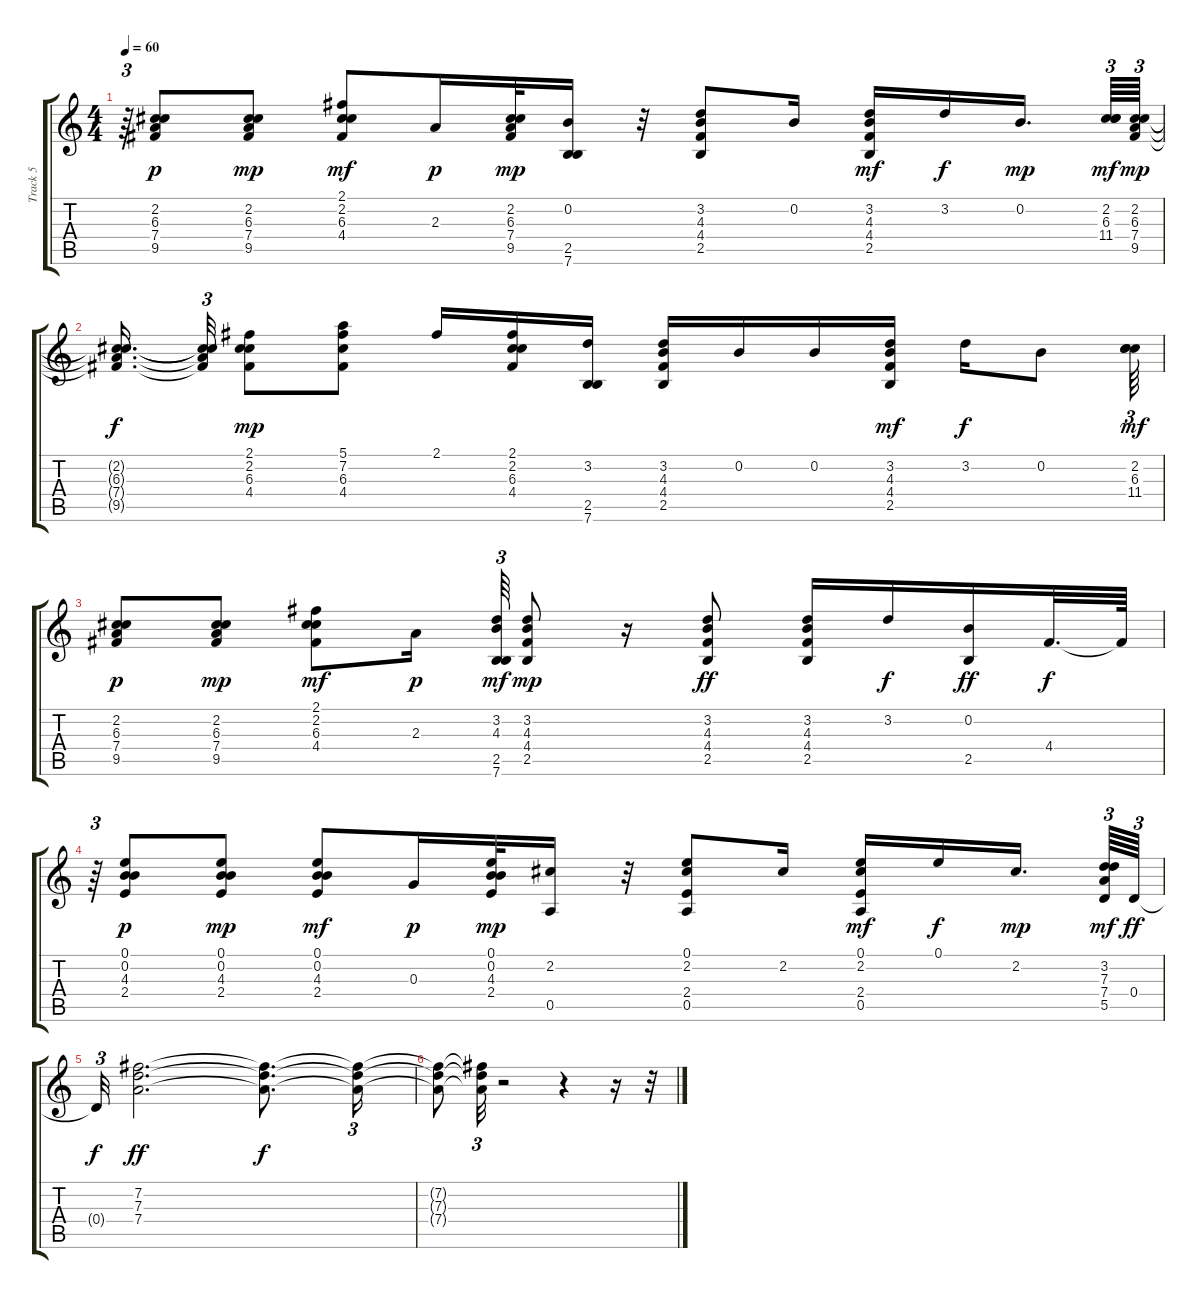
\track ("Track 5" "Track 5") {instrument acousticguitarsteel}
\staff {score tabs}
\tuning (E4 B3 G3 D3 A2 E2) {hide}
\ts (4 4)
\tempo 60
\clef g2
\ks c
r.64{tu (3 2) dy f} (2.2 6.3 7.4 9.5).8{dy p} (2.2 6.3 7.4 9.5).8{dy mp} (2.1 2.2 6.3 4.4).8{dy mf} 2.3.16{dy p} (2.2 6.3 7.4 9.5).32{dy mp} (0.2 2.5 7.6).16 r.32 (3.2 4.3 4.4 2.5).8 0.2.16 (3.2 4.3 4.4 2.5).16{dy mf} 3.2.16{dy f} 0.2.16{d dy mp} (2.2 6.3 11.4).64{tu (3 2) dy mf} (2.2 6.3 7.4 9.5).64{tu (3 2) dy mp} |
(2.2{t} 6.3{t} 7.4{t} 9.5{t}).16{d dy f} (2.2{t} 6.3{t} 7.4{t} 9.5{t}).32{tu (3 2)} (2.1 2.2 6.3 4.4).8{dy mp} (5.1 7.2 6.3 4.4).8 2.1.16 (2.1 2.2 6.3 4.4).16 (3.2 2.5 7.6).16 (3.2 4.3 4.4 2.5).16 0.2.16 0.2.16 (3.2 4.3 4.4 2.5).16{dy mf} 3.2.16{dy f} 0.2.8 (2.2 6.3 11.4).64{tu (3 2) dy mf} |
(2.2 6.3 7.4 9.5).8{dy p} (2.2 6.3 7.4 9.5).8{dy mp} (2.1 2.2 6.3 4.4).8{dy mf} 2.3.16{dy p} (3.2 4.3 2.5 7.6).64{tu (3 2) dy mf} (3.2 4.3 4.4 2.5).8{dy mp} r.16 (3.2 4.3 4.4 2.5).8{dy ff} (3.2 4.3 4.4 2.5).16 3.2.16{dy f} (0.2 2.5).16{dy ff} 4.4.32{d dy f} 4.4{t}.64 |
r.64{tu (3 2)} (0.1 0.2 4.3 2.4).8{dy p} (0.1 0.2 4.3 2.4).8{dy mp} (0.1 0.2 4.3 2.4).8{dy mf} 0.3.16{dy p} (0.1 0.2 4.3 2.4).32{dy mp} (2.2 0.5).16 r.32 (0.1 2.2 2.4 0.5).8 2.2.16 (0.1 2.2 2.4 0.5).16{dy mf} 0.1.16{dy f} 2.2.16{d dy mp} (3.2 7.3 7.4 5.5).64{tu (3 2) dy mf} 0.4.64{tu (3 2) dy ff} |
0.4{t}.32{tu (3 2) dy f} (7.2 7.3 7.4).2{d dy ff} (7.2{t} 7.3{t} 7.4{t}).8{d dy f} (7.2{t} 7.3{t} 7.4{t}).16{tu (3 2)} |
(7.2{t} 7.3{t} 7.4{t}).8 (7.2{t} 7.3{t} 7.4{t}).32{tu (3 2)} r.2 r.4 r.16 r.32
